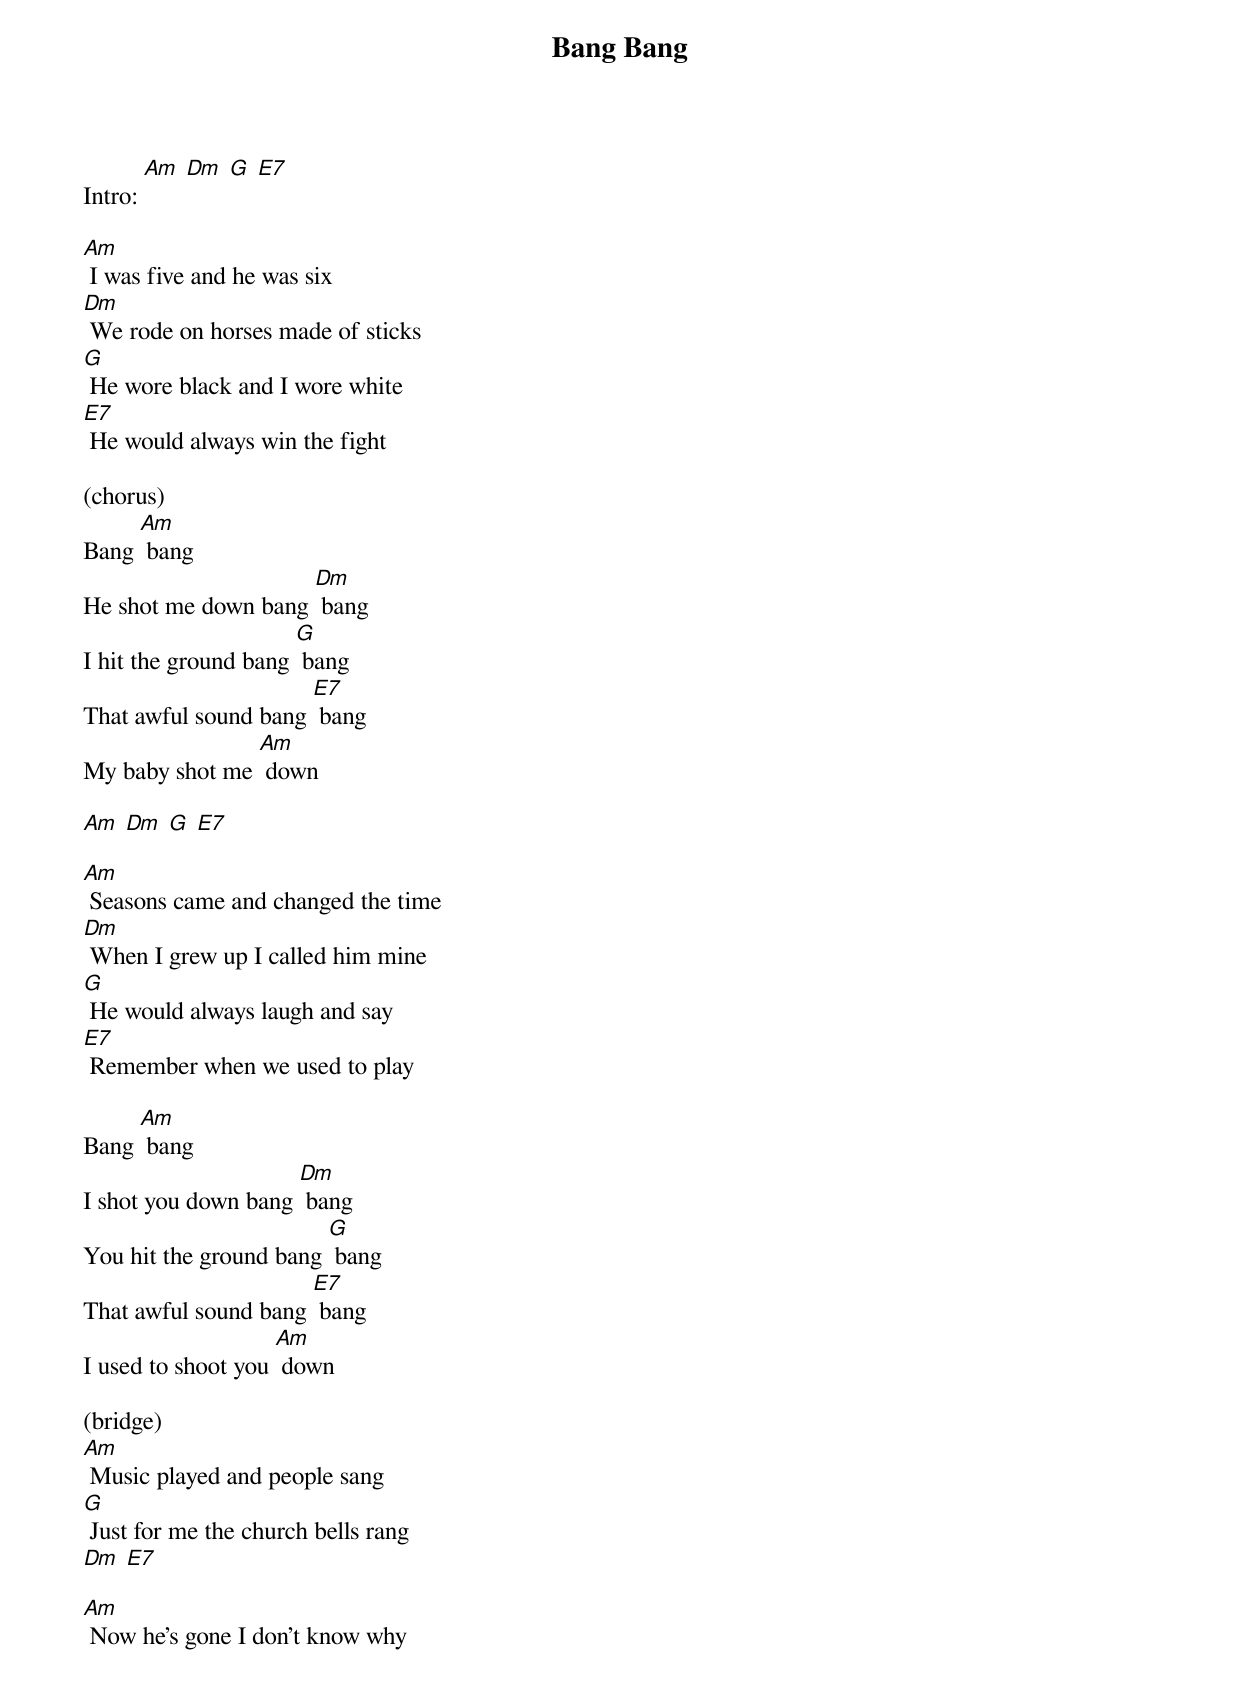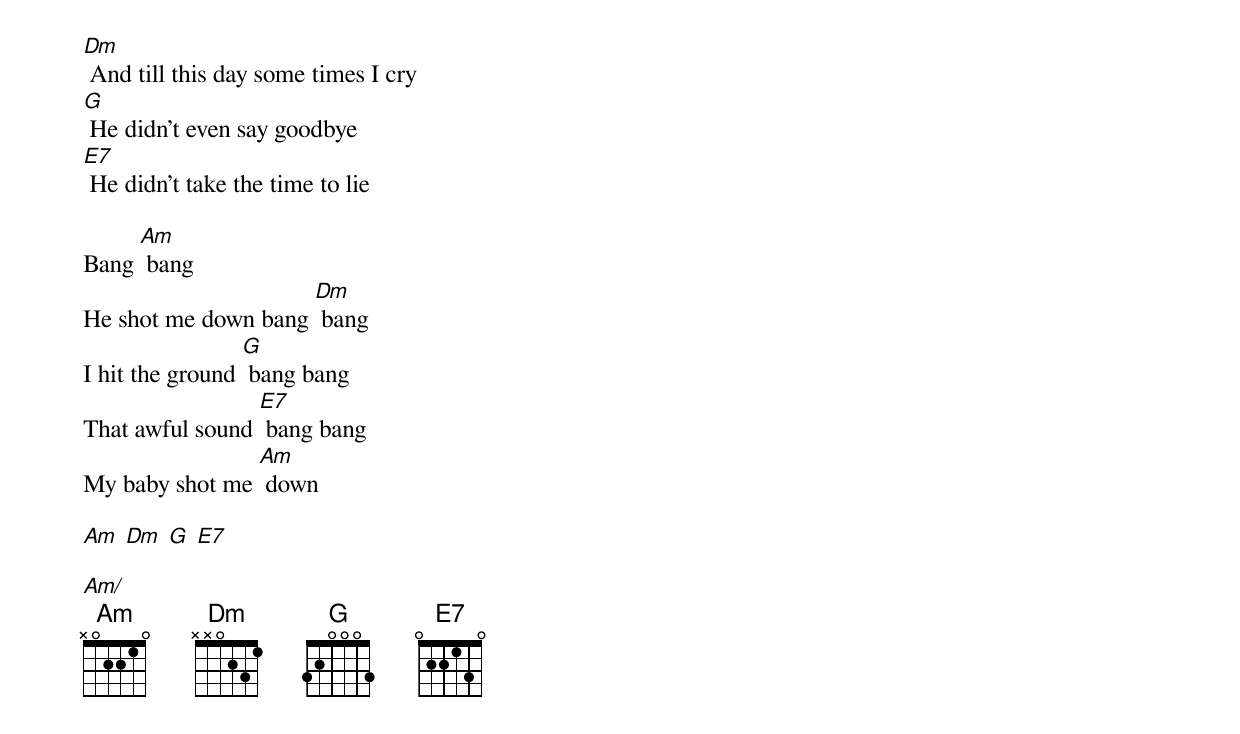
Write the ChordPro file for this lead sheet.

{t: Bang Bang }
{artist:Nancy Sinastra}
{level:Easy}

Intro: [Am] [Dm] [G] [E7]

[Am] I was five and he was six
[Dm] We rode on horses made of sticks
[G] He wore black and I wore white
[E7] He would always win the fight

(chorus)
Bang [Am] bang
He shot me down bang [Dm] bang
I hit the ground bang [G] bang
That awful sound bang [E7] bang
My baby shot me [Am] down

[Am] [Dm] [G] [E7]

[Am] Seasons came and changed the time
[Dm] When I grew up I called him mine
[G] He would always laugh and say
[E7] Remember when we used to play

Bang [Am] bang
I shot you down bang [Dm] bang
You hit the ground bang [G] bang
That awful sound bang [E7] bang
I used to shoot you [Am] down

(bridge)
[Am] Music played and people sang
[G] Just for me the church bells rang
[Dm] [E7]

[Am] Now he's gone I don't know why
[Dm] And till this day some times I cry
[G] He didn't even say goodbye
[E7] He didn't take the time to lie

Bang [Am] bang
He shot me down bang [Dm] bang
I hit the ground [G] bang bang
That awful sound [E7] bang bang
My baby shot me [Am] down

[Am] [Dm] [G] [E7]

[Am/]
